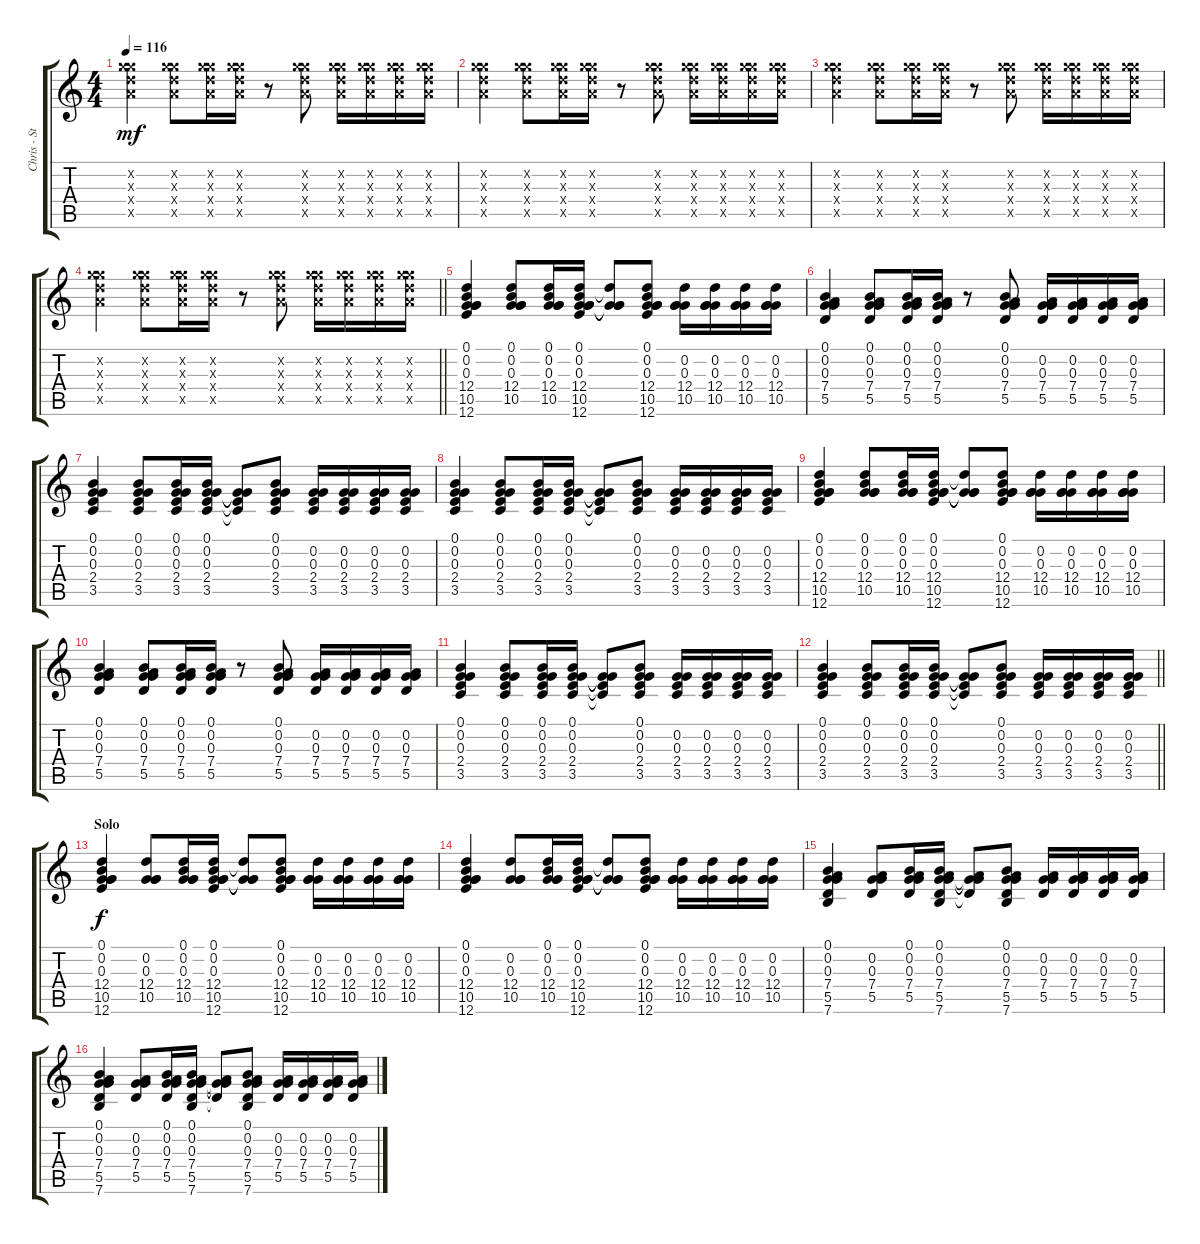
\track ("Chris - Steel Guitar" "Chris - St") {instrument acousticguitarsteel}
\staff {score tabs}
\tuning (B3 G3 G3 D3 A2 E2) {hide}
\ts (4 4)
\tempo 116
\clef g2
\ks c
(12.2{x} 12.3{x} 12.4{x} 12.5{x}).4{dy mf} (12.2{x} 12.3{x} 12.4{x} 12.5{x}).8 (12.2{x} 12.3{x} 12.4{x} 12.5{x}).16 (12.2{x} 12.3{x} 12.4{x} 12.5{x}).16 r.8 (12.2{x} 12.3{x} 12.4{x} 12.5{x}).8 (12.2{x} 12.3{x} 12.4{x} 12.5{x}).16 (12.2{x} 12.3{x} 12.4{x} 12.5{x}).16 (12.2{x} 12.3{x} 12.4{x} 12.5{x}).16 (12.2{x} 12.3{x} 12.4{x} 12.5{x}).16 |
(12.2{x} 12.3{x} 12.4{x} 12.5{x}).4 (12.2{x} 12.3{x} 12.4{x} 12.5{x}).8 (12.2{x} 12.3{x} 12.4{x} 12.5{x}).16 (12.2{x} 12.3{x} 12.4{x} 12.5{x}).16 r.8 (12.2{x} 12.3{x} 12.4{x} 12.5{x}).8 (12.2{x} 12.3{x} 12.4{x} 12.5{x}).16 (12.2{x} 12.3{x} 12.4{x} 12.5{x}).16 (12.2{x} 12.3{x} 12.4{x} 12.5{x}).16 (12.2{x} 12.3{x} 12.4{x} 12.5{x}).16 |
(12.2{x} 12.3{x} 12.4{x} 12.5{x}).4 (12.2{x} 12.3{x} 12.4{x} 12.5{x}).8 (12.2{x} 12.3{x} 12.4{x} 12.5{x}).16 (12.2{x} 12.3{x} 12.4{x} 12.5{x}).16 r.8 (12.2{x} 12.3{x} 12.4{x} 12.5{x}).8 (12.2{x} 12.3{x} 12.4{x} 12.5{x}).16 (12.2{x} 12.3{x} 12.4{x} 12.5{x}).16 (12.2{x} 12.3{x} 12.4{x} 12.5{x}).16 (12.2{x} 12.3{x} 12.4{x} 12.5{x}).16 |
\barLineRight lightlight
(12.2{x} 12.3{x} 12.4{x} 12.5{x}).4 (12.2{x} 12.3{x} 12.4{x} 12.5{x}).8 (12.2{x} 12.3{x} 12.4{x} 12.5{x}).16 (12.2{x} 12.3{x} 12.4{x} 12.5{x}).16 r.8 (12.2{x} 12.3{x} 12.4{x} 12.5{x}).8 (12.2{x} 12.3{x} 12.4{x} 12.5{x}).16 (12.2{x} 12.3{x} 12.4{x} 12.5{x}).16 (12.2{x} 12.3{x} 12.4{x} 12.5{x}).16 (12.2{x} 12.3{x} 12.4{x} 12.5{x}).16 |
(0.1 0.2 0.3 12.4 10.5 12.6).4 (0.1 0.2 0.3 12.4 10.5).8 (0.1 0.2 0.3 12.4 10.5).16 (0.1 0.2 0.3 12.4 10.5 12.6).16 (0.2{t} 0.3{t} 12.4{t} 10.5{t}).8 (0.1 0.2 0.3 12.4 10.5 12.6).8 (0.2 0.3 12.4 10.5).16 (0.2 0.3 12.4 10.5).16 (0.2 0.3 12.4 10.5).16 (0.2 0.3 12.4 10.5).16 |
(0.1 0.2 0.3 7.4 5.5).4 (0.1 0.2 0.3 7.4 5.5).8 (0.1 0.2 0.3 7.4 5.5).16 (0.1 0.2 0.3 7.4 5.5).16 r.8 (0.1 0.2 0.3 7.4 5.5).8 (0.2 0.3 7.4 5.5).16 (0.2 0.3 7.4 5.5).16 (0.2 0.3 7.4 5.5).16 (0.2 0.3 7.4 5.5).16 |
(0.1 0.2 0.3 2.4 3.5).4 (0.1 0.2 0.3 2.4 3.5).8 (0.1 0.2 0.3 2.4 3.5).16 (0.1 0.2 0.3 2.4 3.5).16 (0.2{t} 0.3{t} 2.4{t} 3.5{t}).8 (0.1 0.2 0.3 2.4 3.5).8 (0.2 0.3 2.4 3.5).16 (0.2 0.3 2.4 3.5).16 (0.2 0.3 2.4 3.5).16 (0.2 0.3 2.4 3.5).16 |
(0.1 0.2 0.3 2.4 3.5).4 (0.1 0.2 0.3 2.4 3.5).8 (0.1 0.2 0.3 2.4 3.5).16 (0.1 0.2 0.3 2.4 3.5).16 (0.2{t} 0.3{t} 2.4{t} 3.5{t}).8 (0.1 0.2 0.3 2.4 3.5).8 (0.2 0.3 2.4 3.5).16 (0.2 0.3 2.4 3.5).16 (0.2 0.3 2.4 3.5).16 (0.2 0.3 2.4 3.5).16 |
(0.1 0.2 0.3 12.4 10.5 12.6).4 (0.1 0.2 0.3 12.4 10.5).8 (0.1 0.2 0.3 12.4 10.5).16 (0.1 0.2 0.3 12.4 10.5 12.6).16 (0.2{t} 0.3{t} 12.4{t} 10.5{t}).8 (0.1 0.2 0.3 12.4 10.5 12.6).8 (0.2 0.3 12.4 10.5).16 (0.2 0.3 12.4 10.5).16 (0.2 0.3 12.4 10.5).16 (0.2 0.3 12.4 10.5).16 |
(0.1 0.2 0.3 7.4 5.5).4 (0.1 0.2 0.3 7.4 5.5).8 (0.1 0.2 0.3 7.4 5.5).16 (0.1 0.2 0.3 7.4 5.5).16 r.8 (0.1 0.2 0.3 7.4 5.5).8 (0.2 0.3 7.4 5.5).16 (0.2 0.3 7.4 5.5).16 (0.2 0.3 7.4 5.5).16 (0.2 0.3 7.4 5.5).16 |
(0.1 0.2 0.3 2.4 3.5).4 (0.1 0.2 0.3 2.4 3.5).8 (0.1 0.2 0.3 2.4 3.5).16 (0.1 0.2 0.3 2.4 3.5).16 (0.2{t} 0.3{t} 2.4{t} 3.5{t}).8 (0.1 0.2 0.3 2.4 3.5).8 (0.2 0.3 2.4 3.5).16 (0.2 0.3 2.4 3.5).16 (0.2 0.3 2.4 3.5).16 (0.2 0.3 2.4 3.5).16 |
\barLineRight lightlight
(0.1 0.2 0.3 2.4 3.5).4 (0.1 0.2 0.3 2.4 3.5).8 (0.1 0.2 0.3 2.4 3.5).16 (0.1 0.2 0.3 2.4 3.5).16 (0.2{t} 0.3{t} 2.4{t} 3.5{t}).8 (0.1 0.2 0.3 2.4 3.5).8 (0.2 0.3 2.4 3.5).16 (0.2 0.3 2.4 3.5).16 (0.2 0.3 2.4 3.5).16 (0.2 0.3 2.4 3.5).16 |
\section ("" "Solo")
(0.1 0.2 0.3 12.4 10.5 12.6).4{dy f} (0.2 0.3 12.4 10.5).8 (0.1 0.2 0.3 12.4 10.5).16 (0.1 0.2 0.3 12.4 10.5 12.6).16 (0.2{t} 0.3{t} 12.4{t} 10.5{t}).8 (0.1 0.2 0.3 12.4 10.5 12.6).8 (0.2 0.3 12.4 10.5).16 (0.2 0.3 12.4 10.5).16 (0.2 0.3 12.4 10.5).16 (0.2 0.3 12.4 10.5).16 |
(0.1 0.2 0.3 12.4 10.5 12.6).4 (0.2 0.3 12.4 10.5).8 (0.1 0.2 0.3 12.4 10.5).16 (0.1 0.2 0.3 12.4 10.5 12.6).16 (0.2{t} 0.3{t} 12.4{t} 10.5{t}).8 (0.1 0.2 0.3 12.4 10.5 12.6).8 (0.2 0.3 12.4 10.5).16 (0.2 0.3 12.4 10.5).16 (0.2 0.3 12.4 10.5).16 (0.2 0.3 12.4 10.5).16 |
(0.1 0.2 0.3 7.4 5.5 7.6).4 (0.2 0.3 7.4 5.5).8 (0.1 0.2 0.3 7.4 5.5).16 (0.1 0.2 0.3 7.4 5.5 7.6).16 (0.2{t} 0.3{t} 7.4{t} 5.5{t}).8 (0.1 0.2 0.3 7.4 5.5 7.6).8 (0.2 0.3 7.4 5.5).16 (0.2 0.3 7.4 5.5).16 (0.2 0.3 7.4 5.5).16 (0.2 0.3 7.4 5.5).16 |
(0.1 0.2 0.3 7.4 5.5 7.6).4 (0.2 0.3 7.4 5.5).8 (0.1 0.2 0.3 7.4 5.5).16 (0.1 0.2 0.3 7.4 5.5 7.6).16 (0.2{t} 0.3{t} 7.4{t} 5.5{t}).8 (0.1 0.2 0.3 7.4 5.5 7.6).8 (0.2 0.3 7.4 5.5).16 (0.2 0.3 7.4 5.5).16 (0.2 0.3 7.4 5.5).16 (0.2 0.3 7.4 5.5).16
